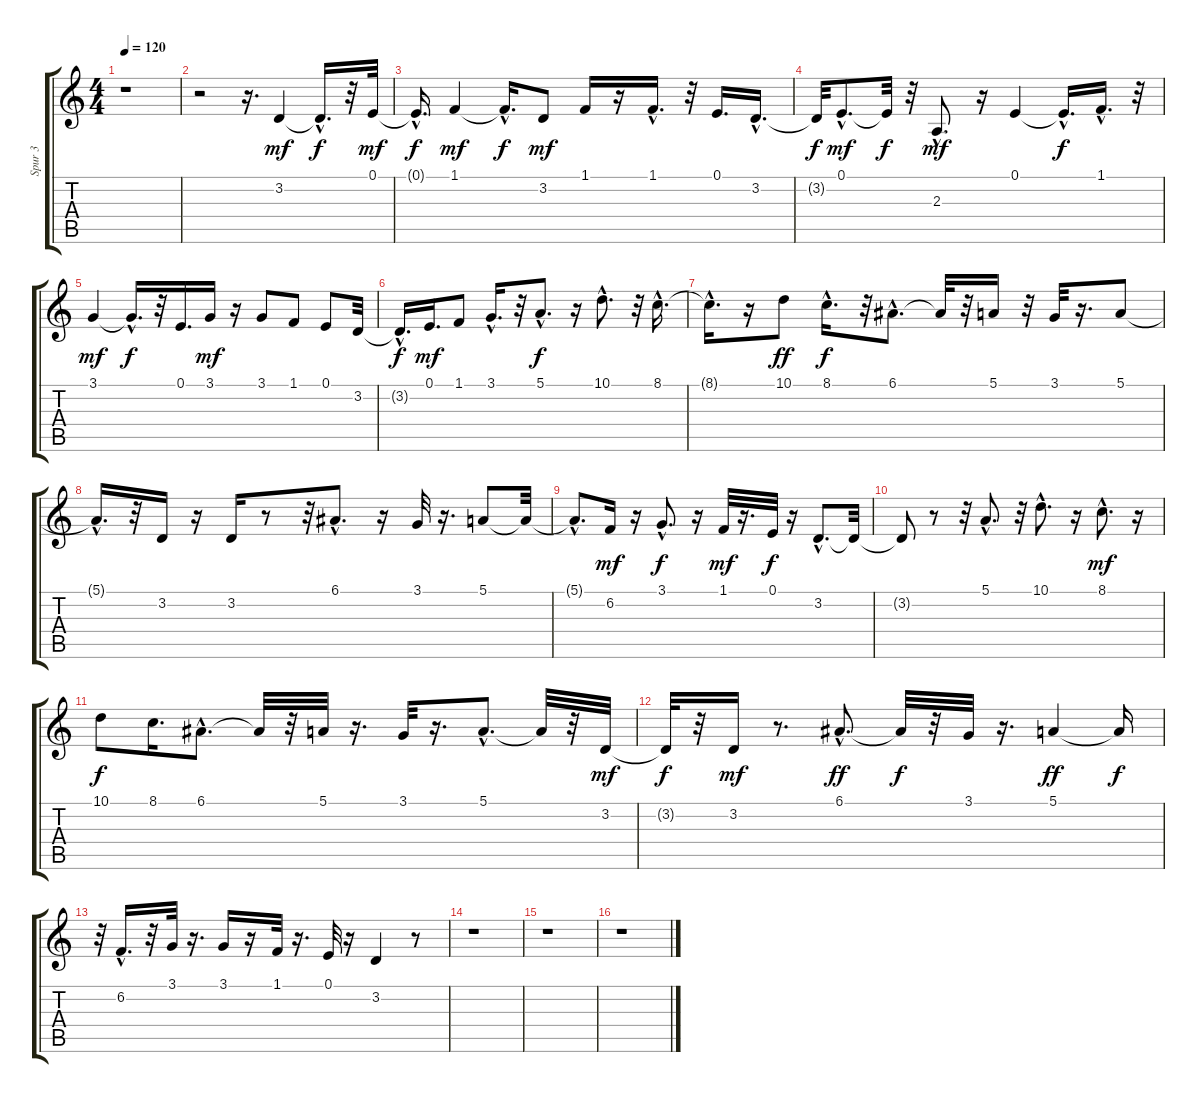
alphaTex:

\track ("Spur 3" "Spur 3") {instrument harmonica}
\staff {score tabs}
\tuning (E4 B3 G3 D3 A2 E2) {hide}
\ts (4 4)
\tempo 120
\clef g2
\ks c
r.1{dy f} |
r.2 r.16{d} 3.2.4{dy mf} 3.2{hac t}.16{d dy f} r.32 0.1.32{dy mf} |
0.1{hac t}.16{d dy f} 1.1.4{dy mf} 1.1{hac t}.16{d dy f} 3.2.8{dy mf} 1.1.16 r.16 1.1{hac}.16{d} r.32 0.1.16{d} 3.2{hac}.16{d} |
3.2{t}.32{dy f} 0.1{hac}.8{d dy mf} 0.1{t}.32{dy f} r.32 2.3{hac}.8{d dy mf} r.16 0.1.4 0.1{hac t}.16{d dy f} 1.1{hac}.16{d} r.32 |
3.1.4{dy mf} 3.1{hac t}.16{d dy f} r.32 0.1.16{d} 3.1.16{dy mf} r.16 3.1.8 1.1.8 0.1.8 3.2.32 |
3.2{hac t}.16{d dy f} 0.1.16{d dy mf} 1.1.8 3.1{hac}.16{d} r.32 5.1{hac}.8{d dy f} r.16 10.1{hac}.8{d} r.32 8.1{hac}.16{d} |
8.1{hac t}.16{d} r.16 10.1.8{dy ff} 8.1{hac}.16{d dy f} r.32 6.1{hac}.8{d} 6.1{t}.32 r.32 5.1.16 r.32 3.1.32 r.16{d} 5.1.8 |
5.1{hac t}.16{d} r.32 3.2.16 r.16 3.2.16 r.8 r.32 6.1{hac}.8{d} r.16 3.1.32 r.16{d} 5.1.8 5.1{t}.32 |
5.1{hac t}.8{d} 6.2.16{dy mf} r.16 3.1{hac}.8{d dy f} r.16 1.1.32{dy mf} r.16{d} 0.1.32{dy f} r.16 3.2{hac}.8{d} 3.2{t}.32 |
3.2{t}.8 r.8 r.32 5.1{hac}.8{d} r.32 10.1{hac}.8{d} r.16 8.1{hac}.8{d dy mf} r.16 |
10.1.8{dy f} 8.1.16{d} 6.1{hac}.8{d} 6.1{t}.32 r.32 5.1.32 r.16{d} 3.1.32 r.16{d} 5.1{hac}.8{d} 5.1{t}.32 r.32 3.2.32{dy mf} |
3.2{t}.32{dy f} r.32 3.2.16{dy mf} r.8{d} 6.1{hac}.8{d dy ff} 6.1{t}.32{dy f} r.32 3.1.32 r.16{d} 5.1.4{dy ff} 5.1{t}.16{dy f} |
r.32 6.2{hac}.16{d} r.32 3.1.32 r.16{d} 3.1.16 r.16 1.1.32 r.16{d} 0.1.32 r.16 3.2.4 r.8 |
r.1 |
r.1 |
r.1
